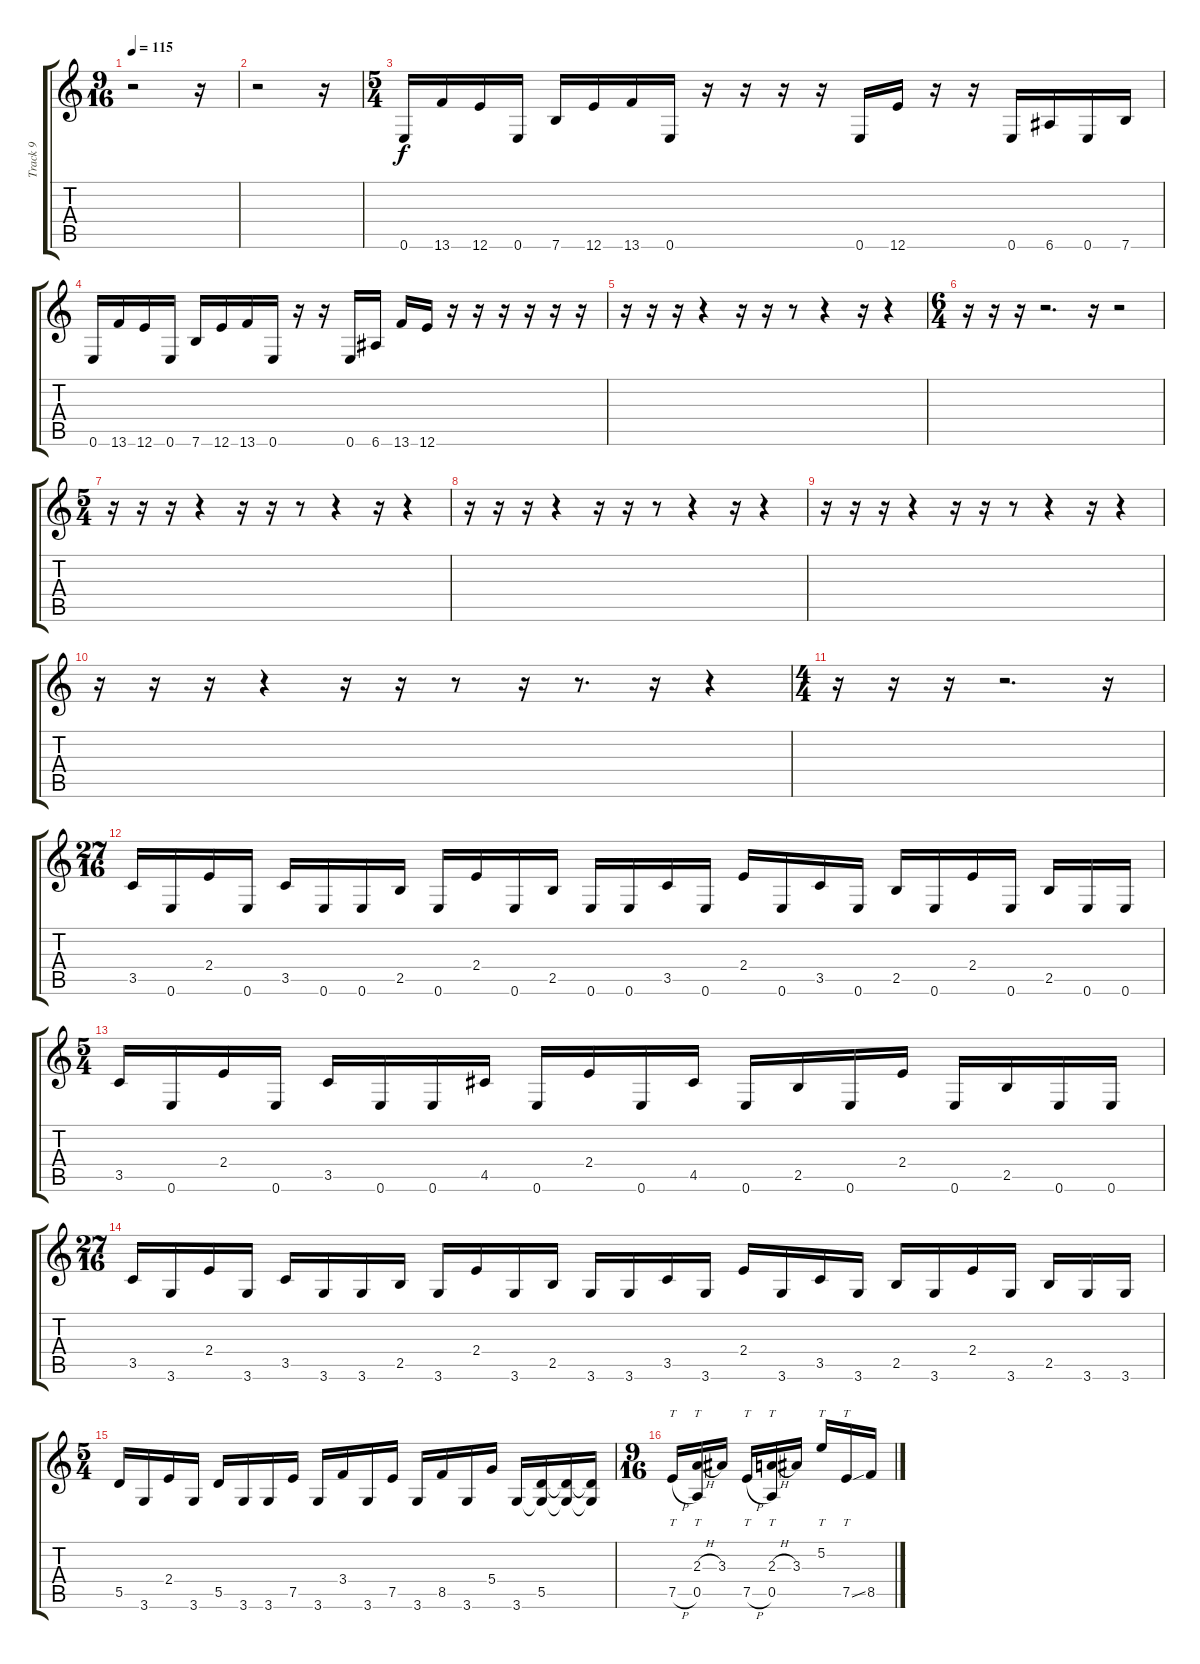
\track ("Track 9" "Track 9") {instrument distortionguitar}
\staff {score tabs}
\tuning (E4 B3 G3 D3 A2 E2) {hide}
\ts (9 16)
\tempo 115
\clef g2
\ks c
r.2{dy f} r.16 |
r.2 r.16 |
\ts (5 4)
0.6.16 13.6.16 12.6.16 0.6.16 7.6.16 12.6.16 13.6.16 0.6.16 r.16 r.16 r.16 r.16 0.6.16 12.6.16 r.16 r.16 0.6.16 6.6.16 0.6.16 7.6.16 |
0.6.16 13.6.16 12.6.16 0.6.16 7.6.16 12.6.16 13.6.16 0.6.16 r.16 r.16 0.6.16 6.6.16 13.6.16 12.6.16 r.16 r.16 r.16 r.16 r.16 r.16 |
r.16 r.16 r.16 r.4 r.16 r.16 r.8 r.4 r.16 r.4 |
\ts (6 4)
r.16 r.16 r.16 r.2{d} r.16 r.2 |
\ts (5 4)
r.16 r.16 r.16 r.4 r.16 r.16 r.8 r.4 r.16 r.4 |
r.16 r.16 r.16 r.4 r.16 r.16 r.8 r.4 r.16 r.4 |
r.16 r.16 r.16 r.4 r.16 r.16 r.8 r.4 r.16 r.4 |
r.16 r.16 r.16 r.4 r.16 r.16 r.8 r.16 r.8{d} r.16 r.4 |
\ts (4 4)
r.16 r.16 r.16 r.2{d} r.16 |
\ts (27 16)
3.5.16 0.6.16 2.4.16 0.6.16 3.5.16 0.6.16 0.6.16 2.5.16 0.6.16 2.4.16 0.6.16 2.5.16 0.6.16 0.6.16 3.5.16 0.6.16 2.4.16 0.6.16 3.5.16 0.6.16 2.5.16 0.6.16 2.4.16 0.6.16 2.5.16 0.6.16 0.6.16 |
\ts (5 4)
3.5.16 0.6.16 2.4.16 0.6.16 3.5.16 0.6.16 0.6.16 4.5.16 0.6.16 2.4.16 0.6.16 4.5.16 0.6.16 2.5.16 0.6.16 2.4.16 0.6.16 2.5.16 0.6.16 0.6.16 |
\ts (27 16)
3.5.16 3.6.16 2.4.16 3.6.16 3.5.16 3.6.16 3.6.16 2.5.16 3.6.16 2.4.16 3.6.16 2.5.16 3.6.16 3.6.16 3.5.16 3.6.16 2.4.16 3.6.16 3.5.16 3.6.16 2.5.16 3.6.16 2.4.16 3.6.16 2.5.16 3.6.16 3.6.16 |
\ts (5 4)
5.5.16 3.6.16 2.4.16 3.6.16 5.5.16 3.6.16 3.6.16 7.5.16 3.6.16 3.4.16 3.6.16 7.5.16 3.6.16 8.5.16 3.6.16 5.4.16 3.6.16 (5.5 3.6{t}).16 (5.5{t} 3.6{t}).16 (5.5{t} 3.6{t}).16 |
\ts (9 16)
7.5{h}.16{tt} (2.3{h} 0.5).16{tt} 3.3.16 7.5{h}.16{tt} (2.3{h} 0.5).16{tt} 3.3.16 5.2.16{tt} 7.5{ss}.16{tt} 8.5{ss}.16
